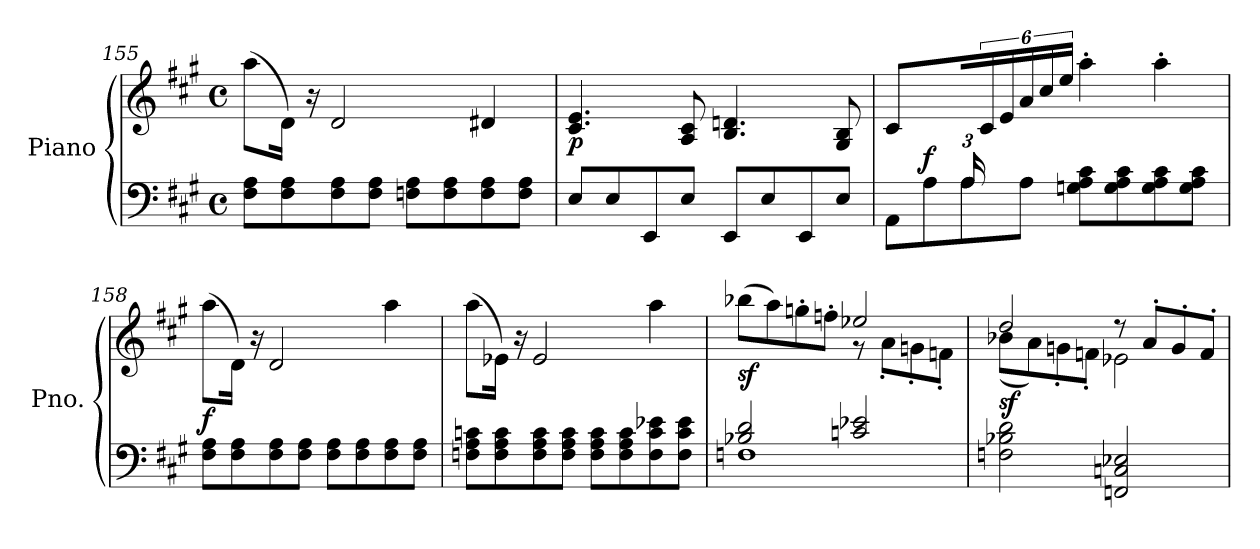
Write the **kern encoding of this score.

**kern	**kern	**dynam
*part1	*part1	*part1
*staff2	*staff1	*staff1/2
*I"Piano	*	*
*I'Pno.	*	*
!!LO:PB:g=z
*clefF4	*clefG2	*
*k[f#c#g#]	*k[f#c#g#]	*
*A:	*A:	*
*M4/4	*M4/4	*
*met(c)	*met(c)	*
=155	=155	=155
8F#\ 8A\L	(8aa\L	.
8F#\ 8A\	16d\Jk)	.
.	16r	.
8F#\ 8A\	2d/	.
8F#\ 8A\J	.	.
8Fn\ 8A\L	.	.
8F\ 8A\	.	.
8F\ 8A\	4d#X/	.
8F\ 8A\J	.	.
=156	=156	=156
!	!	!LO:DY:b
8E/L	4.c#/ 4.e/	p
8E/	.	.
8EE/	.	.
8E/J	8A/ 8c#/	.
8EE/L	4.B/ 4.dn/	.
8E/	.	.
8EE/	.	.
8E/J	8G#/ 8B/	.
=157	=157	=157
*^	*	*
4ryy	8AA\L	4c#/	.
!	!	!	!LO:DY:a=2
.	8A\	.	f
*Xbrackettup	*	*	*
24A/LL	8A\	24ryy	.
24%17ryy	.	24c#/	.
.	.	24e/	.
.	8A\J	24a/	.
.	.	24cc#/	.
.	.	24ee/JJ	.
.	8Gn\ 8A\ 8c#\L	4aa'\	.
.	8G\ 8A\ 8c#\	.	.
.	8G\ 8A\ 8c#\	4aa'\	.
.	8G\ 8A\ 8c#\J	.	.
=158	=158	=158	=158
!	!	!	!LO:DY:b
*v	*v	*	*
8F#\ 8A\L	(8aa\L	f
8F#\ 8A\	16d\Jk)	.
.	16r	.
8F#\ 8A\	2d/	.
8F#\ 8A\J	.	.
8F#\ 8A\L	.	.
8F#\ 8A\	.	.
8F#\ 8A\	4aa\	.
8F#\ 8A\J	.	.
!!LO:PB:g=z
=159	=159	=159
8Fn\ 8A\ 8cn\L	(8aa\L	.
8F\ 8A\ 8c\	16e-X\Jk)	.
.	16r	.
8F\ 8A\ 8c\	2e-/	.
8F\ 8A\ 8c\J	.	.
8F\ 8A\ 8c\L	.	.
8F\ 8A\ 8c\	.	.
8F\ 8c\ 8e-X\	4aa\	.
8F\ 8c\ 8e-\J	.	.
!!LO:PB:g=z
=160	=160	=160
*^	*^	*
!	!	!	!	!LO:DY:b
2B-X/ 2d/	1Fn	(8bb-X\L	2ryy	sf
.	.	8aa\)	.	.
.	.	8ggn'\	.	.
.	.	8ffn'\J	.	.
2cn/ 2e-X/	.	2ee-X/	8rg	.
.	.	.	8a'\L	.
.	.	.	8gn'\	.
.	.	.	8fn'\J	.
*v	*v	*	*	*
=161	=161	=161	=161
!	!	!	!LO:DY:b
2Fn\ 2B-X\ 2d\	2dd/	(8b-X\L	sf
.	.	8a\)	.
.	.	8gn'\	.
.	.	8fn'\J	.
2FFn/ 2Cn/ 2E-X/	8rdd	2e-X\	.
.	8a'/L	.	.
.	8g'/	.	.
.	8f'/J	.	.
*	*v	*v	*
=	=	=
*-	*-	*-
